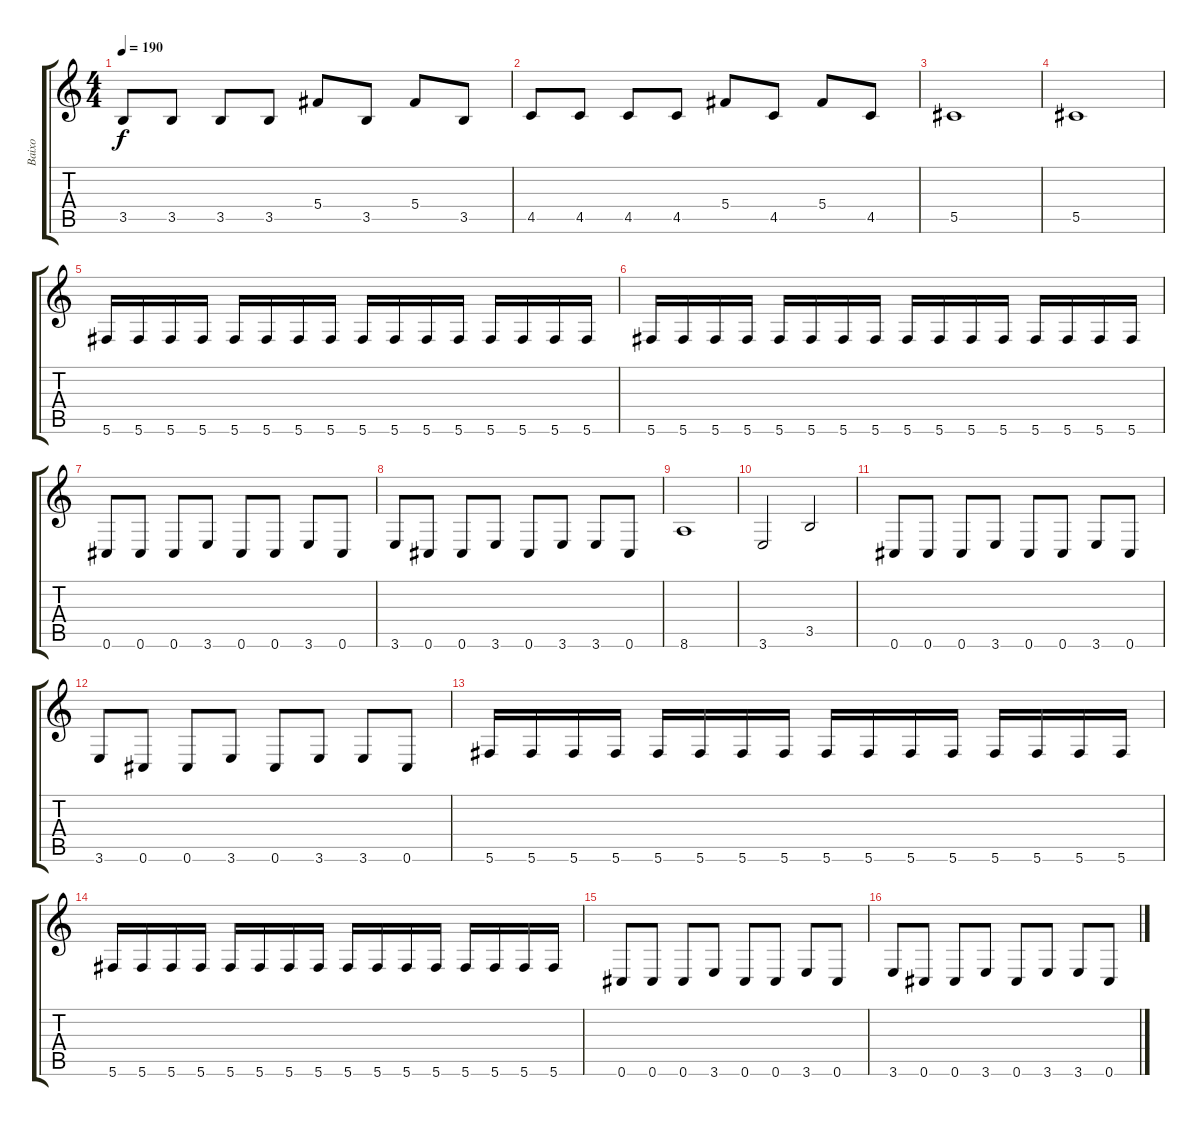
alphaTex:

\track ("Baixo" "Baixo") {instrument electricbassfinger}
\staff {score tabs}
\tuning (Eb4 Bb3 Gb3 Db3 Ab2 Db2) {hide}
\ts (4 4)
\tempo 190
\clef g2
\ks c
3.5.8{dy f} 3.5.8 3.5.8 3.5.8 5.4.8 3.5.8 5.4.8 3.5.8 |
4.5.8 4.5.8 4.5.8 4.5.8 5.4.8 4.5.8 5.4.8 4.5.8 |
5.5.1 |
5.5.1 |
5.6.16{volume 10} 5.6.16 5.6.16 5.6.16 5.6.16 5.6.16 5.6.16 5.6.16 5.6.16 5.6.16 5.6.16 5.6.16 5.6.16 5.6.16 5.6.16 5.6.16 |
5.6.16 5.6.16 5.6.16 5.6.16 5.6.16 5.6.16 5.6.16 5.6.16 5.6.16 5.6.16 5.6.16 5.6.16 5.6.16 5.6.16 5.6.16 5.6.16 |
0.6.8 0.6.8 0.6.8 3.6.8 0.6.8 0.6.8 3.6.8 0.6.8 |
3.6.8 0.6.8 0.6.8 3.6.8 0.6.8 3.6.8 3.6.8 0.6.8 |
8.6.1 |
3.6.2 3.5.2 |
0.6.8 0.6.8 0.6.8 3.6.8 0.6.8 0.6.8 3.6.8 0.6.8 |
3.6.8 0.6.8 0.6.8 3.6.8 0.6.8 3.6.8 3.6.8 0.6.8 |
5.6.16 5.6.16 5.6.16 5.6.16 5.6.16 5.6.16 5.6.16 5.6.16 5.6.16 5.6.16 5.6.16 5.6.16 5.6.16 5.6.16 5.6.16 5.6.16 |
5.6.16 5.6.16 5.6.16 5.6.16 5.6.16 5.6.16 5.6.16 5.6.16 5.6.16 5.6.16 5.6.16 5.6.16 5.6.16 5.6.16 5.6.16 5.6.16 |
0.6.8 0.6.8 0.6.8 3.6.8 0.6.8 0.6.8 3.6.8 0.6.8 |
3.6.8 0.6.8 0.6.8 3.6.8 0.6.8 3.6.8 3.6.8 0.6.8
